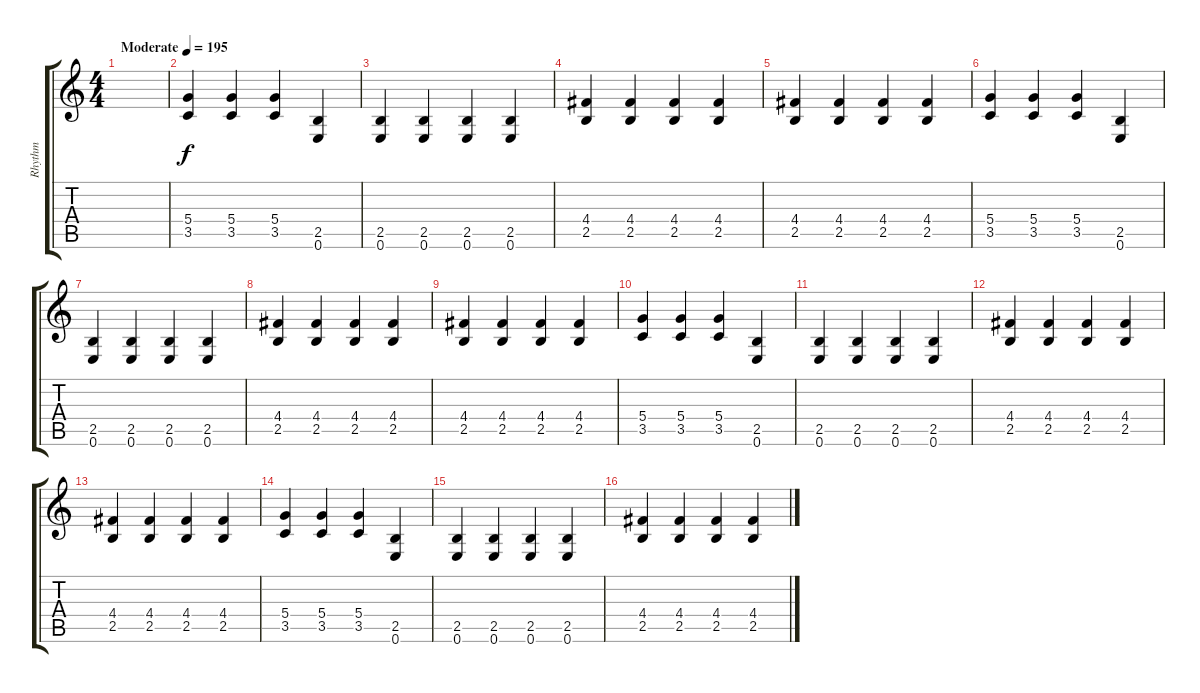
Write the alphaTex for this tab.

\track ("Rhythm" "Rhythm") {instrument distortionguitar}
\staff {score tabs}
\tuning (E4 B3 G3 D3 A2 E2) {hide}
\ts (4 4)
\tempo (195 "Moderate")
\clef g2
\ks c
|
(5.4 3.5).4 (5.4 3.5).4 (5.4 3.5).4 (2.5 0.6).4 |
(2.5 0.6).4 (2.5 0.6).4 (2.5 0.6).4 (2.5 0.6).4 |
(4.4 2.5).4 (4.4 2.5).4 (4.4 2.5).4 (4.4 2.5).4 |
(4.4 2.5).4 (4.4 2.5).4 (4.4 2.5).4 (4.4 2.5).4 |
(5.4 3.5).4 (5.4 3.5).4 (5.4 3.5).4 (2.5 0.6).4 |
(2.5 0.6).4 (2.5 0.6).4 (2.5 0.6).4 (2.5 0.6).4 |
(4.4 2.5).4 (4.4 2.5).4 (4.4 2.5).4 (4.4 2.5).4 |
(4.4 2.5).4 (4.4 2.5).4 (4.4 2.5).4 (4.4 2.5).4 |
(5.4 3.5).4 (5.4 3.5).4 (5.4 3.5).4 (2.5 0.6).4 |
(2.5 0.6).4 (2.5 0.6).4 (2.5 0.6).4 (2.5 0.6).4 |
(4.4 2.5).4 (4.4 2.5).4 (4.4 2.5).4 (4.4 2.5).4 |
(4.4 2.5).4 (4.4 2.5).4 (4.4 2.5).4 (4.4 2.5).4 |
(5.4 3.5).4 (5.4 3.5).4 (5.4 3.5).4 (2.5 0.6).4 |
(2.5 0.6).4 (2.5 0.6).4 (2.5 0.6).4 (2.5 0.6).4 |
(4.4 2.5).4 (4.4 2.5).4 (4.4 2.5).4 (4.4 2.5).4
